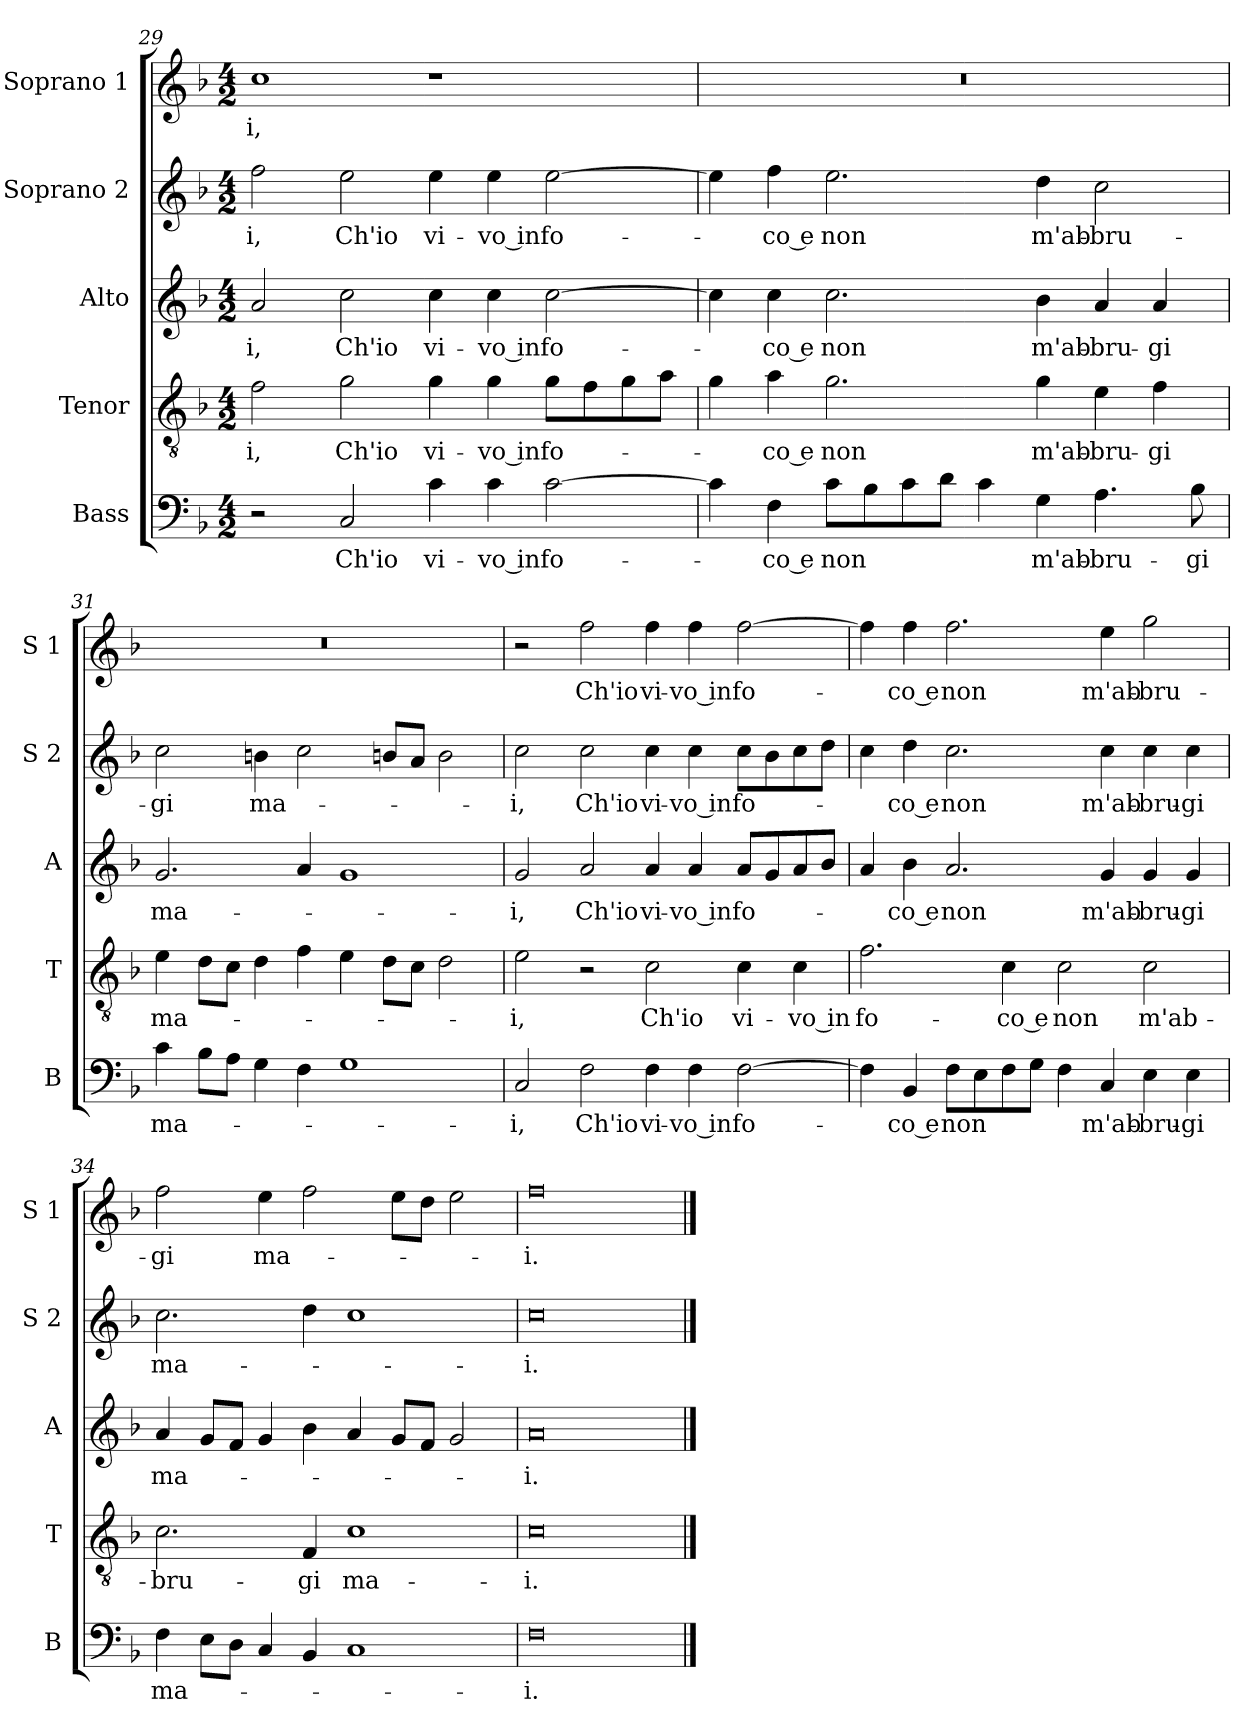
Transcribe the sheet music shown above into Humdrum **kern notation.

**kern	**text	**kern	**text	**kern	**text	**kern	**text	**kern	**text
*part5	*part5	*part4	*part4	*part3	*part3	*part2	*part2	*part1	*part1
*staff5	*staff5	*staff4	*staff4	*staff3	*staff3	*staff2	*staff2	*staff1	*staff1
*I"Bass	*	*I"Tenor	*	*I"Alto	*	*I"Soprano 2	*	*I"Soprano 1	*
*I'B	*	*I'T	*	*I'A	*	*I'S 2	*	*I'S 1	*
*clefF4	*	*clefGv2	*	*clefG2	*	*clefG2	*	*clefG2	*
*k[b-]	*	*k[b-]	*	*k[b-]	*	*k[b-]	*	*k[b-]	*
*F:	*	*F:	*	*F:	*	*F:	*	*F:	*
*M4/2	*	*M4/2	*	*M4/2	*	*M4/2	*	*M4/2	*
=29	=29	=29	=29	=29	=29	=29	=29	=29	=29
!	!	!	!LO:LY:b	!	!LO:LY:b	!	!LO:LY:b	!	!LO:LY:b
2r	.	2f\	-i,	2a/	-i,	2ff\	-i,	1cc	-i,
!	!LO:LY:b	!	!LO:LY:b	!	!LO:LY:b	!	!LO:LY:b	!	!
2C/	Ch'io	2g\	Ch'io	2cc\	Ch'io	2ee\	Ch'io	.	.
!	!LO:LY:b	!	!LO:LY:b	!	!LO:LY:b	!	!LO:LY:b	!	!
4c\	vi-	4g\	vi-	4cc\	vi-	4ee\	vi-	1r	.
!	!LO:LY:b	!	!LO:LY:b	!	!LO:LY:b	!	!LO:LY:b	!	!
4c\	-vo in	4g\	-vo in	4cc\	-vo in	4ee\	-vo in	.	.
!	!LO:LY:b	!	!LO:LY:b	!	!LO:LY:b	!	!LO:LY:b	!	!
[2c\	fo-	8g\L	fo-	[2cc\	fo-	[2ee\	fo-	.	.
.	.	8f\	.	.	.	.	.	.	.
.	.	8g\	.	.	.	.	.	.	.
.	.	8a\J	.	.	.	.	.	.	.
=30	=30	=30	=30	=30	=30	=30	=30	=30	=30
4c\]	.	4g\	.	4cc\]	.	4ee\]	.	0r	.
!	!LO:LY:b	!	!LO:LY:b	!	!LO:LY:b	!	!LO:LY:b	!	!
4F\	-co e	4a\	-co e	4cc\	-co e	4ff\	-co e	.	.
!	!LO:LY:b	!	!LO:LY:b	!	!LO:LY:b	!	!LO:LY:b	!	!
8c\L	non	2.g\	non	2.cc\	non	2.ee\	non	.	.
8B-\	.	.	.	.	.	.	.	.	.
8c\	.	.	.	.	.	.	.	.	.
8d\J	.	.	.	.	.	.	.	.	.
4c\	.	.	.	.	.	.	.	.	.
!	!LO:LY:b	!	!LO:LY:b	!	!LO:LY:b	!	!LO:LY:b	!	!
4G\	m'ab-	4g\	m'ab-	4b-\	m'ab-	4dd\	m'ab-	.	.
!	!LO:LY:b	!	!LO:LY:b	!	!LO:LY:b	!	!LO:LY:b	!	!
4.A\	-bru-	4e\	-bru-	4a/	-bru-	2cc\	-bru-	.	.
!	!	!	!LO:LY:b	!	!LO:LY:b	!	!	!	!
.	.	4f\	-gi	4a/	-gi	.	.	.	.
!	!LO:LY:b	!	!	!	!	!	!	!	!
8B-\	-gi	.	.	.	.	.	.	.	.
!!LO:LB:g=z
=31	=31	=31	=31	=31	=31	=31	=31	=31	=31
!	!LO:LY:b	!	!LO:LY:b	!	!LO:LY:b	!	!LO:LY:b	!	!
4c\	ma-	4e\	ma-	2.g/	ma-	2cc\	-gi	0r	.
8B-\L	.	8d\L	.	.	.	.	.	.	.
8A\J	.	8c\J	.	.	.	.	.	.	.
!	!	!	!	!	!	!	!LO:LY:b	!	!
4G\	.	4d\	.	.	.	4bn\	ma-	.	.
4F\	.	4f\	.	4a/	.	2cc\	.	.	.
1G	.	4e\	.	1g	.	.	.	.	.
.	.	8d\L	.	.	.	8bni/L	.	.	.
.	.	8c\J	.	.	.	8a/J	.	.	.
.	.	2d\	.	.	.	2b\	.	.	.
=32	=32	=32	=32	=32	=32	=32	=32	=32	=32
!	!LO:LY:b	!	!LO:LY:b	!	!LO:LY:b	!	!LO:LY:b	!	!
2C/	-i,	2e\	-i,	2g/	-i,	2cc\	-i,	2r	.
!	!LO:LY:b	!	!	!	!LO:LY:b	!	!LO:LY:b	!	!LO:LY:b
2F\	Ch'io	2r	.	2a/	Ch'io	2cc\	Ch'io	2ff\	Ch'io
!	!LO:LY:b	!	!LO:LY:b	!	!LO:LY:b	!	!LO:LY:b	!	!LO:LY:b
4F\	vi-	2c\	Ch'io	4a/	vi-	4cc\	vi-	4ff\	vi-
!	!LO:LY:b	!	!	!	!LO:LY:b	!	!LO:LY:b	!	!LO:LY:b
4F\	-vo in	.	.	4a/	-vo in	4cc\	-vo in	4ff\	-vo in
!	!LO:LY:b	!	!LO:LY:b	!	!LO:LY:b	!	!LO:LY:b	!	!LO:LY:b
[2F\	fo-	4c\	vi-	8a/L	fo-	8cc\L	fo-	[2ff\	fo-
.	.	.	.	8g/	.	8b-\	.	.	.
!	!	!	!LO:LY:b	!	!	!	!	!	!
.	.	4c\	-vo in	8a/	.	8cc\	.	.	.
.	.	.	.	8b-/J	.	8dd\J	.	.	.
=33	=33	=33	=33	=33	=33	=33	=33	=33	=33
!	!	!	!LO:LY:b	!	!	!	!	!	!
4F\]	.	2.f\	fo-	4a/	.	4cc\	.	4ff\]	.
!	!LO:LY:b	!	!	!	!LO:LY:b	!	!LO:LY:b	!	!LO:LY:b
4BB-/	-co e	.	.	4b-\	-co e	4dd\	-co e	4ff\	-co e
!	!LO:LY:b	!	!	!	!LO:LY:b	!	!LO:LY:b	!	!LO:LY:b
8F\L	non	.	.	2.a/	non	2.cc\	non	2.ff\	non
8E\	.	.	.	.	.	.	.	.	.
!	!	!	!LO:LY:b	!	!	!	!	!	!
8F\	.	4c\	-co e	.	.	.	.	.	.
8G\J	.	.	.	.	.	.	.	.	.
!	!	!	!LO:LY:b	!	!	!	!	!	!
4F\	.	2c\	non	.	.	.	.	.	.
!	!LO:LY:b	!	!	!	!LO:LY:b	!	!LO:LY:b	!	!LO:LY:b
4C/	m'ab-	.	.	4g/	m'ab-	4cc\	m'ab-	4ee\	m'ab-
!	!LO:LY:b	!	!LO:LY:b	!	!LO:LY:b	!	!LO:LY:b	!	!LO:LY:b
4E\	-bru-	2c\	m'ab-	4g/	-bru-	4cc\	-bru-	2gg\	-bru-
!	!LO:LY:b	!	!	!	!LO:LY:b	!	!LO:LY:b	!	!
4E\	-gi	.	.	4g/	-gi	4cc\	-gi	.	.
!!LO:LB:g=z
=34	=34	=34	=34	=34	=34	=34	=34	=34	=34
!	!LO:LY:b	!	!LO:LY:b	!	!LO:LY:b	!	!LO:LY:b	!	!LO:LY:b
4F\	ma-	2.c\	-bru-	4a/	ma-	2.cc\	ma-	2ff\	-gi
8E\L	.	.	.	8g/L	.	.	.	.	.
8D\J	.	.	.	8f/J	.	.	.	.	.
!	!	!	!	!	!	!	!	!	!LO:LY:b
4C/	.	.	.	4g/	.	.	.	4ee\	ma-
!	!	!	!LO:LY:b	!	!	!	!	!	!
4BB-/	.	4F/	-gi	4b-\	.	4dd\	.	2ff\	.
!	!	!	!LO:LY:b	!	!	!	!	!	!
1C	.	1c	ma-	4a/	.	1cc	.	.	.
.	.	.	.	8g/L	.	.	.	8ee\L	.
.	.	.	.	8f/J	.	.	.	8dd\J	.
.	.	.	.	2g/	.	.	.	2ee\	.
=35	=35	=35	=35	=35	=35	=35	=35	=35	=35
!	!LO:LY:b	!	!LO:LY:b	!	!LO:LY:b	!	!LO:LY:b	!	!LO:LY:b
0F	-i.	0c	-i.	0a	-i.	0cc	-i.	0ff	-i.
==	==	==	==	==	==	==	==	==	==
*-	*-	*-	*-	*-	*-	*-	*-	*-	*-
